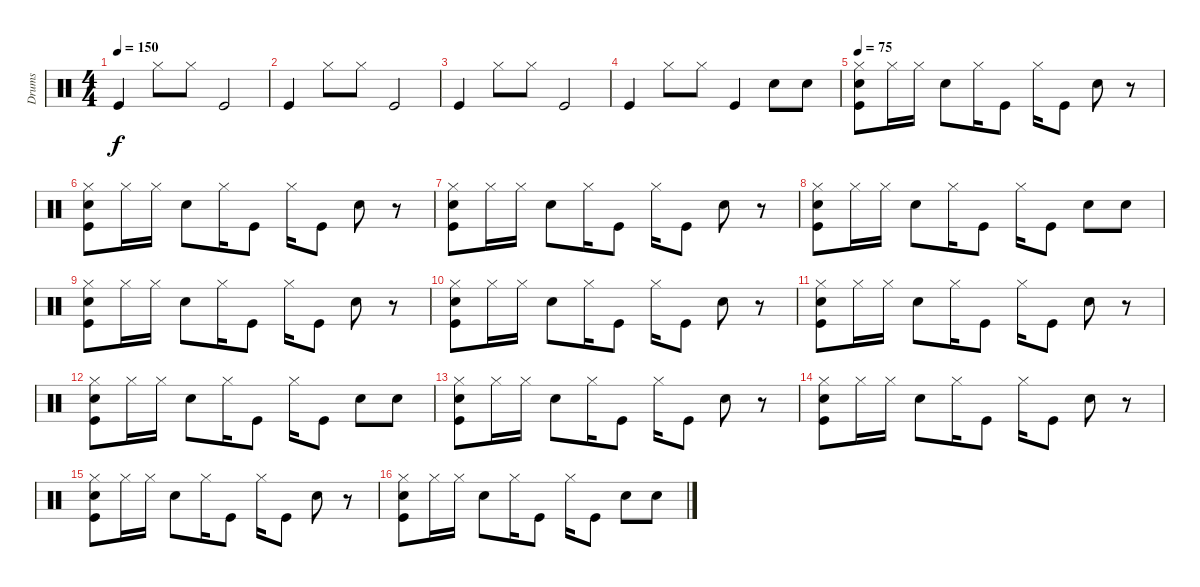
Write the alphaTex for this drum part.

\track ("Drums" "Drums") {instrument percussion}
\staff {score}
\articulation defaults
\ts (4 4)
\tempo 150
\clef neutral
\ks c "Kick (hit)".4{dy f} "Hi-Hat (closed)".8 "Hi-Hat (closed)".8 "Kick (hit)".2
|
"Kick (hit)".4 "Hi-Hat (closed)".8 "Hi-Hat (closed)".8 "Kick (hit)".2 |
"Kick (hit)".4 "Hi-Hat (closed)".8 "Hi-Hat (closed)".8 "Kick (hit)".2 |
"Kick (hit)".4 "Hi-Hat (closed)".8 "Hi-Hat (closed)".8 "Kick (hit)".4 "Electric Snare (hit)".8 "Electric Snare (hit)".8 |
\tempo 75
("Kick (hit)" "Electric Snare (hit)" "Hi-Hat (closed)").8 "Hi-Hat (closed)".16 "Hi-Hat (closed)".16 "Electric Snare (hit)".8 "Hi-Hat (closed)".16 "Kick (hit)".8 "Hi-Hat (closed)".16 "Kick (hit)".8 "Electric Snare (hit)".8 r.8 |
("Kick (hit)" "Electric Snare (hit)" "Hi-Hat (closed)").8 "Hi-Hat (closed)".16 "Hi-Hat (closed)".16 "Electric Snare (hit)".8 "Hi-Hat (closed)".16 "Kick (hit)".8 "Hi-Hat (closed)".16 "Kick (hit)".8 "Electric Snare (hit)".8 r.8 |
("Kick (hit)" "Electric Snare (hit)" "Hi-Hat (closed)").8 "Hi-Hat (closed)".16 "Hi-Hat (closed)".16 "Electric Snare (hit)".8 "Hi-Hat (closed)".16 "Kick (hit)".8 "Hi-Hat (closed)".16 "Kick (hit)".8 "Electric Snare (hit)".8 r.8 |
("Kick (hit)" "Electric Snare (hit)" "Hi-Hat (closed)").8 "Hi-Hat (closed)".16 "Hi-Hat (closed)".16 "Electric Snare (hit)".8 "Hi-Hat (closed)".16 "Kick (hit)".8 "Hi-Hat (closed)".16 "Kick (hit)".8 "Electric Snare (hit)".8 "Electric Snare (hit)".8 |
("Kick (hit)" "Electric Snare (hit)" "Hi-Hat (closed)").8 "Hi-Hat (closed)".16 "Hi-Hat (closed)".16 "Electric Snare (hit)".8 "Hi-Hat (closed)".16 "Kick (hit)".8 "Hi-Hat (closed)".16 "Kick (hit)".8 "Electric Snare (hit)".8 r.8 |
("Kick (hit)" "Electric Snare (hit)" "Hi-Hat (closed)").8 "Hi-Hat (closed)".16 "Hi-Hat (closed)".16 "Electric Snare (hit)".8 "Hi-Hat (closed)".16 "Kick (hit)".8 "Hi-Hat (closed)".16 "Kick (hit)".8 "Electric Snare (hit)".8 r.8 |
("Kick (hit)" "Electric Snare (hit)" "Hi-Hat (closed)").8 "Hi-Hat (closed)".16 "Hi-Hat (closed)".16 "Electric Snare (hit)".8 "Hi-Hat (closed)".16 "Kick (hit)".8 "Hi-Hat (closed)".16 "Kick (hit)".8 "Electric Snare (hit)".8 r.8 |
("Kick (hit)" "Electric Snare (hit)" "Hi-Hat (closed)").8 "Hi-Hat (closed)".16 "Hi-Hat (closed)".16 "Electric Snare (hit)".8 "Hi-Hat (closed)".16 "Kick (hit)".8 "Hi-Hat (closed)".16 "Kick (hit)".8 "Electric Snare (hit)".8 "Electric Snare (hit)".8 |
("Kick (hit)" "Electric Snare (hit)" "Hi-Hat (closed)").8 "Hi-Hat (closed)".16 "Hi-Hat (closed)".16 "Electric Snare (hit)".8 "Hi-Hat (closed)".16 "Kick (hit)".8 "Hi-Hat (closed)".16 "Kick (hit)".8 "Electric Snare (hit)".8 r.8 |
("Kick (hit)" "Electric Snare (hit)" "Hi-Hat (closed)").8 "Hi-Hat (closed)".16 "Hi-Hat (closed)".16 "Electric Snare (hit)".8 "Hi-Hat (closed)".16 "Kick (hit)".8 "Hi-Hat (closed)".16 "Kick (hit)".8 "Electric Snare (hit)".8 r.8 |
("Kick (hit)" "Electric Snare (hit)" "Hi-Hat (closed)").8 "Hi-Hat (closed)".16 "Hi-Hat (closed)".16 "Electric Snare (hit)".8 "Hi-Hat (closed)".16 "Kick (hit)".8 "Hi-Hat (closed)".16 "Kick (hit)".8 "Electric Snare (hit)".8 r.8 |
("Kick (hit)" "Electric Snare (hit)" "Hi-Hat (closed)").8 "Hi-Hat (closed)".16 "Hi-Hat (closed)".16 "Electric Snare (hit)".8 "Hi-Hat (closed)".16 "Kick (hit)".8 "Hi-Hat (closed)".16 "Kick (hit)".8 "Electric Snare (hit)".8 "Electric Snare (hit)".8
